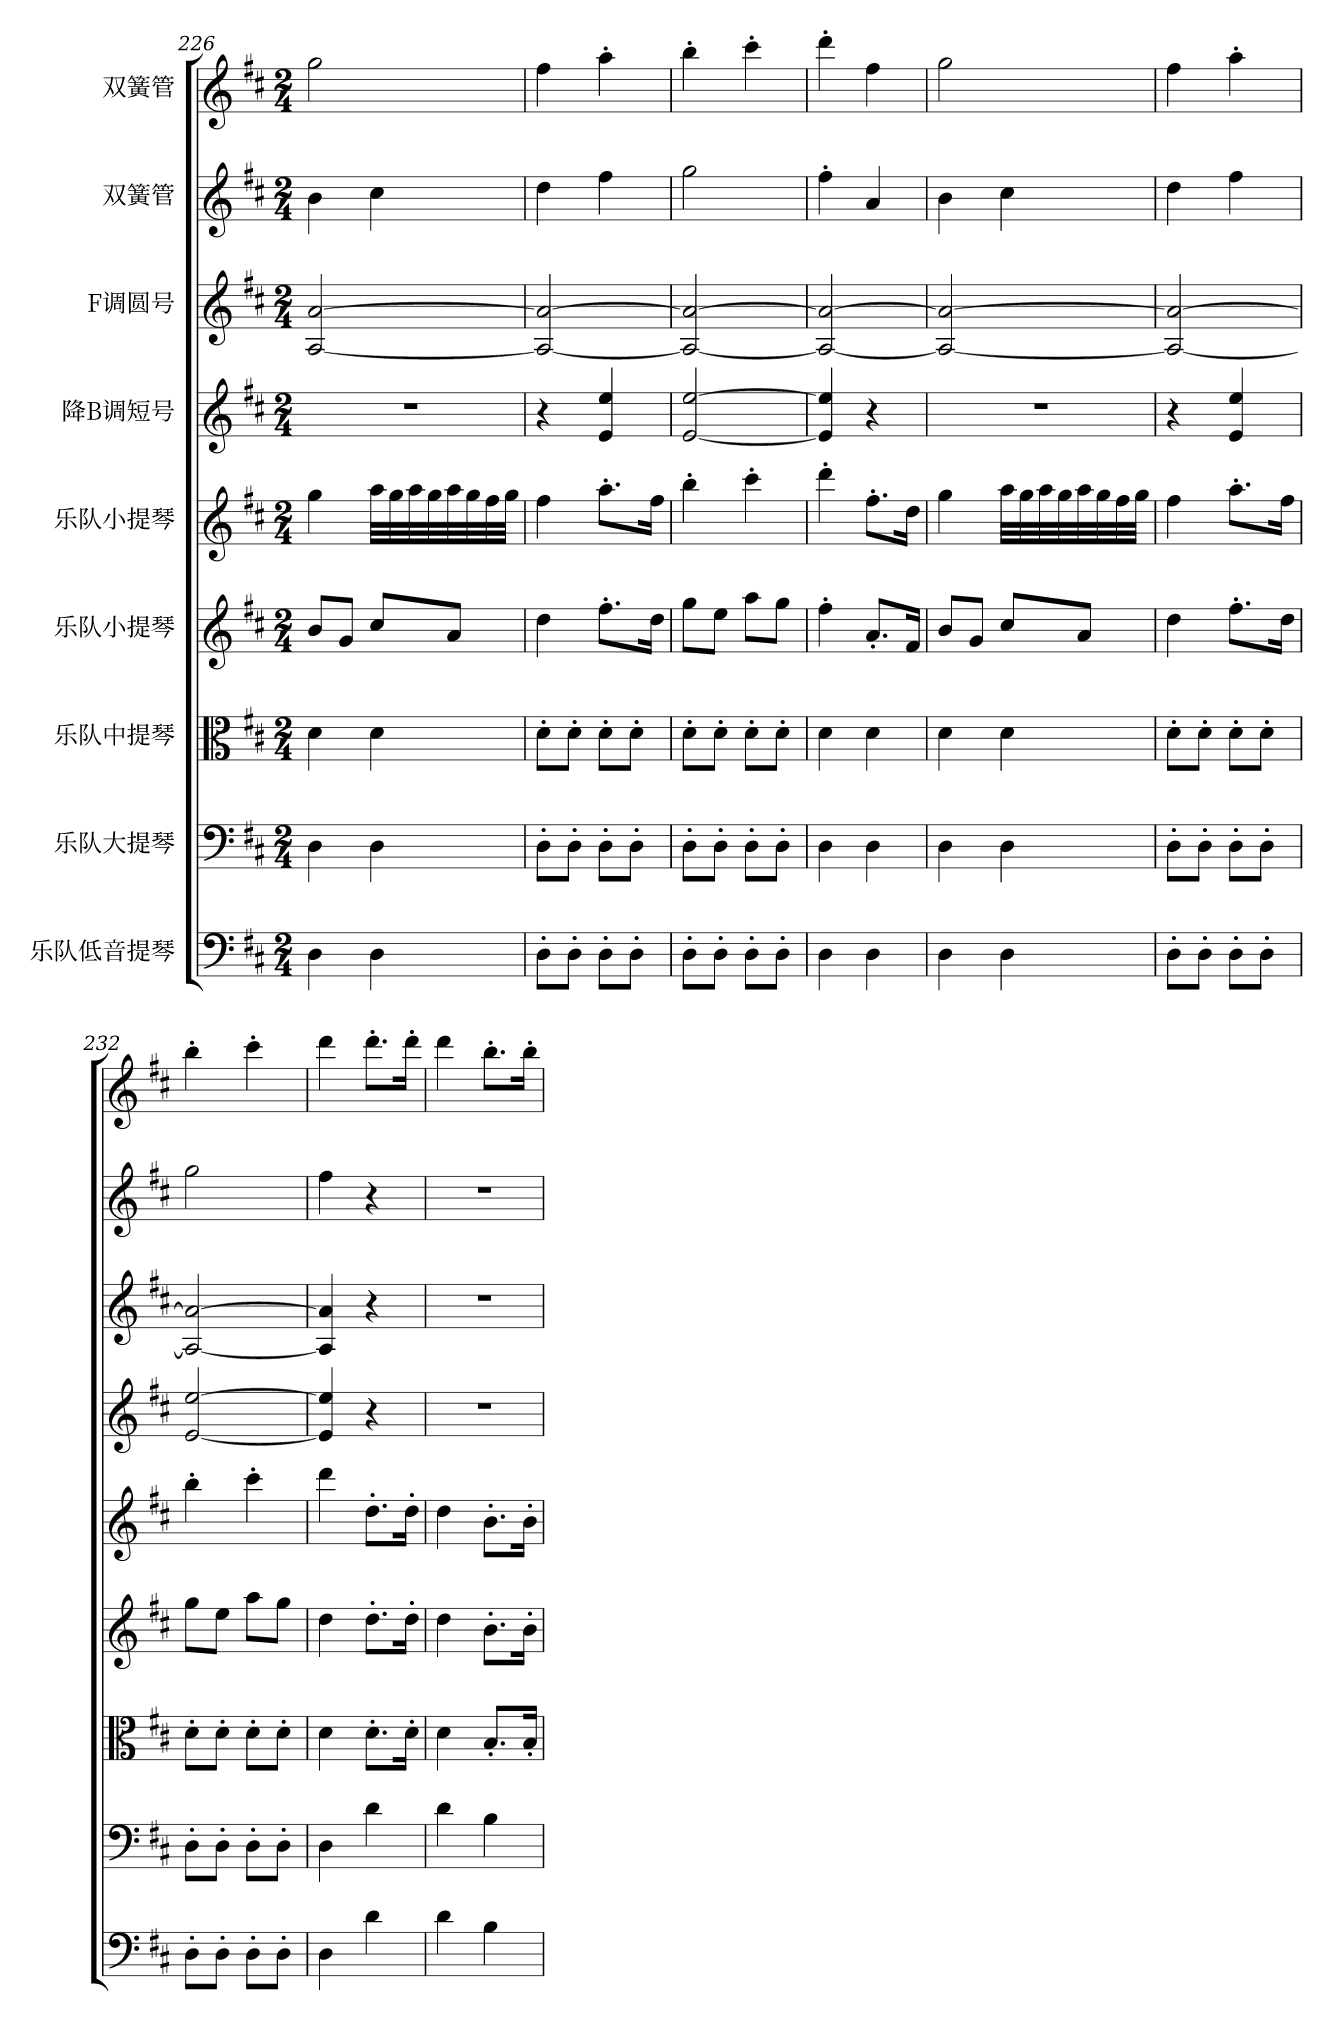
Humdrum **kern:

**kern	**kern	**kern	**kern	**kern	**kern	**kern	**kern	**kern
*part9	*part8	*part7	*part6	*part5	*part4	*part3	*part2	*part1
*staff9	*staff8	*staff7	*staff6	*staff5	*staff4	*staff3	*staff2	*staff1
*I"乐队低音提琴	*I"乐队大提琴	*I"乐队中提琴	*I"乐队小提琴	*I"乐队小提琴	*I"降B调短号	*I"F调圆号	*I"双簧管	*I"双簧管
*clefF4	*clefF4	*clefC3	*clefG2	*clefG2	*clefG2	*clefG2	*clefG2	*clefG2
*ITrd7c12	*	*	*	*	*ITrd1c2	*ITrd4c7	*	*
*k[f#c#]	*k[f#c#]	*k[f#c#]	*k[f#c#]	*k[f#c#]	*k[]	*k[f#]	*k[f#c#]	*k[f#c#]
*M2/4	*M2/4	*M2/4	*M2/4	*M2/4	*M2/4	*M2/4	*M2/4	*M2/4
=226	=226	=226	=226	=226	=226	=226	=226	=226
4DD\	4D\	4d\	8b/L	4gg\	2r	[2D/ [2d/	4b\	2gg\
.	.	.	8g/J	.	.	.	.	.
4DD\	4D\	4d\	8cc#/L	32aa\LLL	.	.	4cc#\	.
.	.	.	.	32gg\	.	.	.	.
.	.	.	.	32aa\	.	.	.	.
.	.	.	.	32gg\	.	.	.	.
.	.	.	8a/J	32aa\	.	.	.	.
.	.	.	.	32gg\	.	.	.	.
.	.	.	.	32ff#\	.	.	.	.
.	.	.	.	32gg\JJJ	.	.	.	.
=227	=227	=227	=227	=227	=227	=227	=227	=227
8DD'\L	8D'\L	8d'\L	4dd\	4ff#\	4r	2D/_ 2d/_	4dd\	4ff#\
8DD'\J	8D'\J	8d'\J	.	.	.	.	.	.
8DD'\L	8D'\L	8d'\L	8.ff#'\L	8.aa'\L	4d/ 4dd/	.	4ff#\	4aa'\
8DD'\J	8D'\J	8d'\J	.	.	.	.	.	.
.	.	.	16dd\Jk	16ff#\Jk	.	.	.	.
=228	=228	=228	=228	=228	=228	=228	=228	=228
8DD'\L	8D'\L	8d'\L	8gg\L	4bb'\	[2d/ [2dd/	2D/_ 2d/_	2gg\	4bb'\
8DD'\J	8D'\J	8d'\J	8ee\J	.	.	.	.	.
8DD'\L	8D'\L	8d'\L	8aa\L	4ccc#'\	.	.	.	4ccc#'\
8DD'\J	8D'\J	8d'\J	8gg\J	.	.	.	.	.
!!LO:PB:g=z
=229	=229	=229	=229	=229	=229	=229	=229	=229
4DD\	4D\	4d\	4ff#'\	4ddd'\	4d/] 4dd/]	2D/_ 2d/_	4ff#'\	4ddd'\
4DD\	4D\	4d\	8.a'/L	8.ff#'\L	4r	.	4a/	4ff#\
.	.	.	16f#/Jk	16dd\Jk	.	.	.	.
=230	=230	=230	=230	=230	=230	=230	=230	=230
4DD\	4D\	4d\	8b/L	4gg\	2r	2D/_ 2d/_	4b\	2gg\
.	.	.	8g/J	.	.	.	.	.
4DD\	4D\	4d\	8cc#/L	32aa\LLL	.	.	4cc#\	.
.	.	.	.	32gg\	.	.	.	.
.	.	.	.	32aa\	.	.	.	.
.	.	.	.	32gg\	.	.	.	.
.	.	.	8a/J	32aa\	.	.	.	.
.	.	.	.	32gg\	.	.	.	.
.	.	.	.	32ff#\	.	.	.	.
.	.	.	.	32gg\JJJ	.	.	.	.
=231	=231	=231	=231	=231	=231	=231	=231	=231
8DD'\L	8D'\L	8d'\L	4dd\	4ff#\	4r	2D/_ 2d/_	4dd\	4ff#\
8DD'\J	8D'\J	8d'\J	.	.	.	.	.	.
8DD'\L	8D'\L	8d'\L	8.ff#'\L	8.aa'\L	4d/ 4dd/	.	4ff#\	4aa'\
8DD'\J	8D'\J	8d'\J	.	.	.	.	.	.
.	.	.	16dd\Jk	16ff#\Jk	.	.	.	.
=232	=232	=232	=232	=232	=232	=232	=232	=232
8DD'\L	8D'\L	8d'\L	8gg\L	4bb'\	[2d/ [2dd/	2D/_ 2d/_	2gg\	4bb'\
8DD'\J	8D'\J	8d'\J	8ee\J	.	.	.	.	.
8DD'\L	8D'\L	8d'\L	8aa\L	4ccc#'\	.	.	.	4ccc#'\
8DD'\J	8D'\J	8d'\J	8gg\J	.	.	.	.	.
=233	=233	=233	=233	=233	=233	=233	=233	=233
4DD\	4D\	4d\	4dd\	4ddd\	4d/] 4dd/]	4D/] 4d/]	4ff#\	4ddd\
4D\	4d\	8.d'\L	8.dd'\L	8.dd'\L	4r	4r	4r	8.ddd'\L
.	.	16d'\Jk	16dd'\Jk	16dd'\Jk	.	.	.	16ddd'\Jk
=234	=234	=234	=234	=234	=234	=234	=234	=234
4D\	4d\	4d\	4dd\	4dd\	2r	2r	2r	4ddd\
4BB\	4B\	8.B'/L	8.b'\L	8.b'\L	.	.	.	8.bb'\L
.	.	16B'/Jk	16b'\Jk	16b'\Jk	.	.	.	16bb'\Jk
=	=	=	=	=	=	=	=	=
*-	*-	*-	*-	*-	*-	*-	*-	*-
